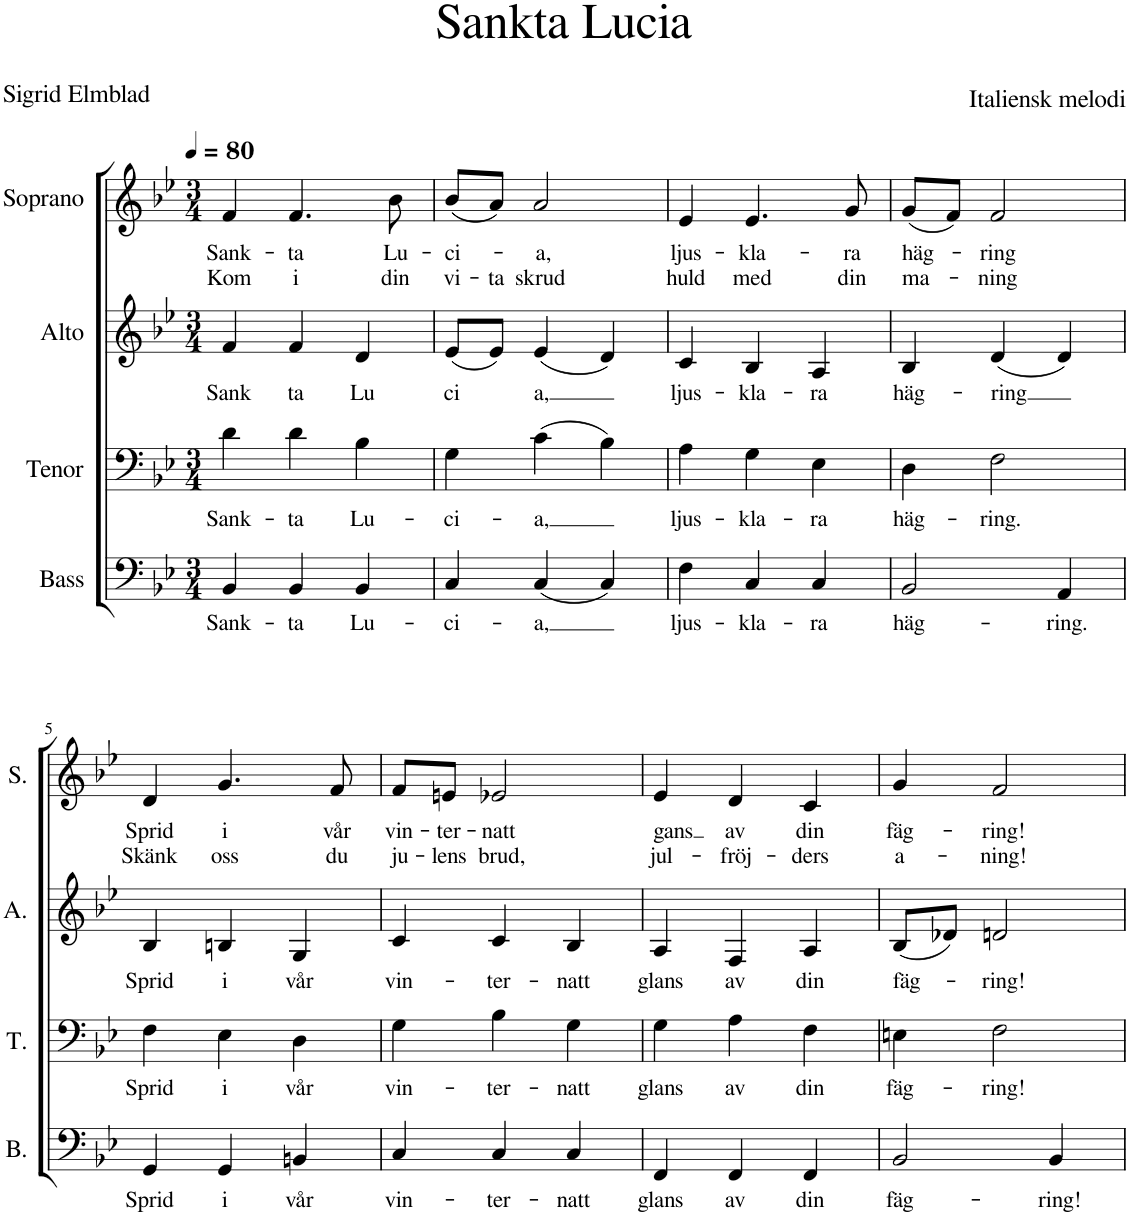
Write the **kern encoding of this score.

**kern	**text	**kern	**text	**kern	**text	**kern	**text	**text
*part4	*part4	*part3	*part3	*part2	*part2	*part1	*part1	*part1
*staff4	*staff4	*staff3	*staff3	*staff2	*staff2	*staff1	*staff1	*staff1
*I"Bass	*	*I"Tenor	*	*I"Alto	*	*I"Soprano	*	*
*I'B.	*	*I'T.	*	*I'A.	*	*I'S.	*	*
*clefF4	*	*clefF4	*	*clefG2	*	*clefG2	*	*
*k[b-e-]	*	*k[b-e-]	*	*k[b-e-]	*	*k[b-e-]	*	*
*M3/4	*	*M3/4	*	*M3/4	*	*M3/4	*	*
*MM80	*	*MM80	*	*MM80	*	*MM80	*	*
=1	=1	=1	=1	=1	=1	=1	=1	=1
!	!LO:LY:b	!	!LO:LY:b	!	!LO:LY:b	!	!LO:LY:b	!LO:LY:b
4BB-/	Sank-	4d\	Sank-	4f/	Sank	4f/	Sank-	Kom
!	!LO:LY:b	!	!LO:LY:b	!	!LO:LY:b	!	!LO:LY:b	!LO:LY:b
4BB-/	-ta	4d\	-ta	4f/	ta	4.f/	-ta	i
!	!LO:LY:b	!	!LO:LY:b	!	!LO:LY:b	!	!	!
4BB-/	Lu-	4B-\	Lu-	4d/	Lu	.	.	.
!	!	!	!	!	!	!	!LO:LY:b	!LO:LY:b
.	.	.	.	.	.	8b-\	Lu-	din
=2	=2	=2	=2	=2	=2	=2	=2	=2
!	!LO:LY:b	!	!LO:LY:b	!	!LO:LY:b	!	!LO:LY:b	!LO:LY:b
4C/	-ci-	4G\	-ci-	(8e-/L	ci	(8b-/L	-ci-	vi-
!	!	!	!	!	!	!	!	!LO:LY:b
.	.	.	.	8e-/J)	.	8a/J)	.	-ta
!	!LO:LY:b	!	!LO:LY:b	!	!LO:LY:b	!	!LO:LY:b	!LO:LY:b
(4C/	-a,	(4c\	-a,	(4e-/	a,	2a/	-a,	skrud
4C/)	.	4B-\)	.	4d/)	.	.	.	.
=3	=3	=3	=3	=3	=3	=3	=3	=3
!	!LO:LY:b	!	!LO:LY:b	!	!LO:LY:b	!	!LO:LY:b	!LO:LY:b
4F\	ljus-	4A\	ljus-	4c/	ljus-	4e-/	ljus-	huld
!	!LO:LY:b	!	!LO:LY:b	!	!LO:LY:b	!	!LO:LY:b	!LO:LY:b
4C/	-kla-	4G\	-kla-	4B-/	-kla-	4.e-/	-kla-	med
!	!LO:LY:b	!	!LO:LY:b	!	!LO:LY:b	!	!	!
4C/	-ra	4E-\	-ra	4A/	-ra	.	.	.
!	!	!	!	!	!	!	!LO:LY:b	!LO:LY:b
.	.	.	.	.	.	8g/	-ra	din
=4	=4	=4	=4	=4	=4	=4	=4	=4
!	!LO:LY:b	!	!LO:LY:b	!	!LO:LY:b	!	!LO:LY:b	!LO:LY:b
2BB-/	häg-	4D\	häg-	4B-/	häg-	(8g/L	häg-	ma-
.	.	.	.	.	.	8f/J)	.	.
!	!	!	!LO:LY:b	!	!LO:LY:b	!	!LO:LY:b	!LO:LY:b
.	.	2F\	-ring.	(4d/	-ring	2f/	-ring	-ning
!	!LO:LY:b	!	!	!	!	!	!	!
4AA/	-ring.	.	.	4d/)	.	.	.	.
!!LO:LB:g=z
=5	=5	=5	=5	=5	=5	=5	=5	=5
!	!LO:LY:b	!	!LO:LY:b	!	!LO:LY:b	!	!LO:LY:b	!LO:LY:b
4GG/	Sprid	4F\	Sprid	4B-/	Sprid	4d/	Sprid	Skänk
!	!LO:LY:b	!	!LO:LY:b	!	!LO:LY:b	!	!LO:LY:b	!LO:LY:b
4GG/	i	4E-\	i	4Bn/	i	4.g/	i	oss
!	!LO:LY:b	!	!LO:LY:b	!	!LO:LY:b	!	!	!
4BBn/	vår	4D\	vår	4G/	vår	.	.	.
!	!	!	!	!	!	!	!LO:LY:b	!LO:LY:b
.	.	.	.	.	.	8f/	vår	du
=6	=6	=6	=6	=6	=6	=6	=6	=6
!	!LO:LY:b	!	!LO:LY:b	!	!LO:LY:b	!	!LO:LY:b	!LO:LY:b
4C/	vin-	4G\	vin-	4c/	vin-	8f/L	vin-	ju-
!	!	!	!	!	!	!	!LO:LY:b	!LO:LY:b
.	.	.	.	.	.	8en/J	-ter-	-lens
!	!LO:LY:b	!	!LO:LY:b	!	!LO:LY:b	!	!LO:LY:b	!LO:LY:b
4C/	-ter-	4B-\	-ter-	4c/	-ter-	2e-X/	-natt	brud,
!	!LO:LY:b	!	!LO:LY:b	!	!LO:LY:b	!	!	!
4C/	-natt	4G\	-natt	4B-/	-natt	.	.	.
=7	=7	=7	=7	=7	=7	=7	=7	=7
!	!LO:LY:b	!	!LO:LY:b	!	!LO:LY:b	!	!LO:LY:b	!LO:LY:b
4FF/	glans	4G\	glans	4A/	glans	4e-/	gans	jul-
!	!LO:LY:b	!	!LO:LY:b	!	!LO:LY:b	!	!LO:LY:b	!LO:LY:b
4FF/	av	4A\	av	4F/	av	4d/	av	-fröj-
!	!LO:LY:b	!	!LO:LY:b	!	!LO:LY:b	!	!LO:LY:b	!LO:LY:b
4FF/	din	4F\	din	4A/	din	4c/	din	-ders
=8	=8	=8	=8	=8	=8	=8	=8	=8
!	!LO:LY:b	!	!LO:LY:b	!	!LO:LY:b	!	!LO:LY:b	!LO:LY:b
2BB-/	fäg-	4En\	fäg-	(8B-/L	fäg-	4g/	fäg-	a-
.	.	.	.	8d-X/J)	.	.	.	.
!	!	!	!LO:LY:b	!	!LO:LY:b	!	!LO:LY:b	!LO:LY:b
.	.	2F\	-ring!	2dn/	ring!	2f/	-ring!	-ning!
!	!LO:LY:b	!	!	!	!	!	!	!
4BB-/	-ring!	.	.	.	.	.	.	.
=	=	=	=	=	=	=	=	=
*-	*-	*-	*-	*-	*-	*-	*-	*-
